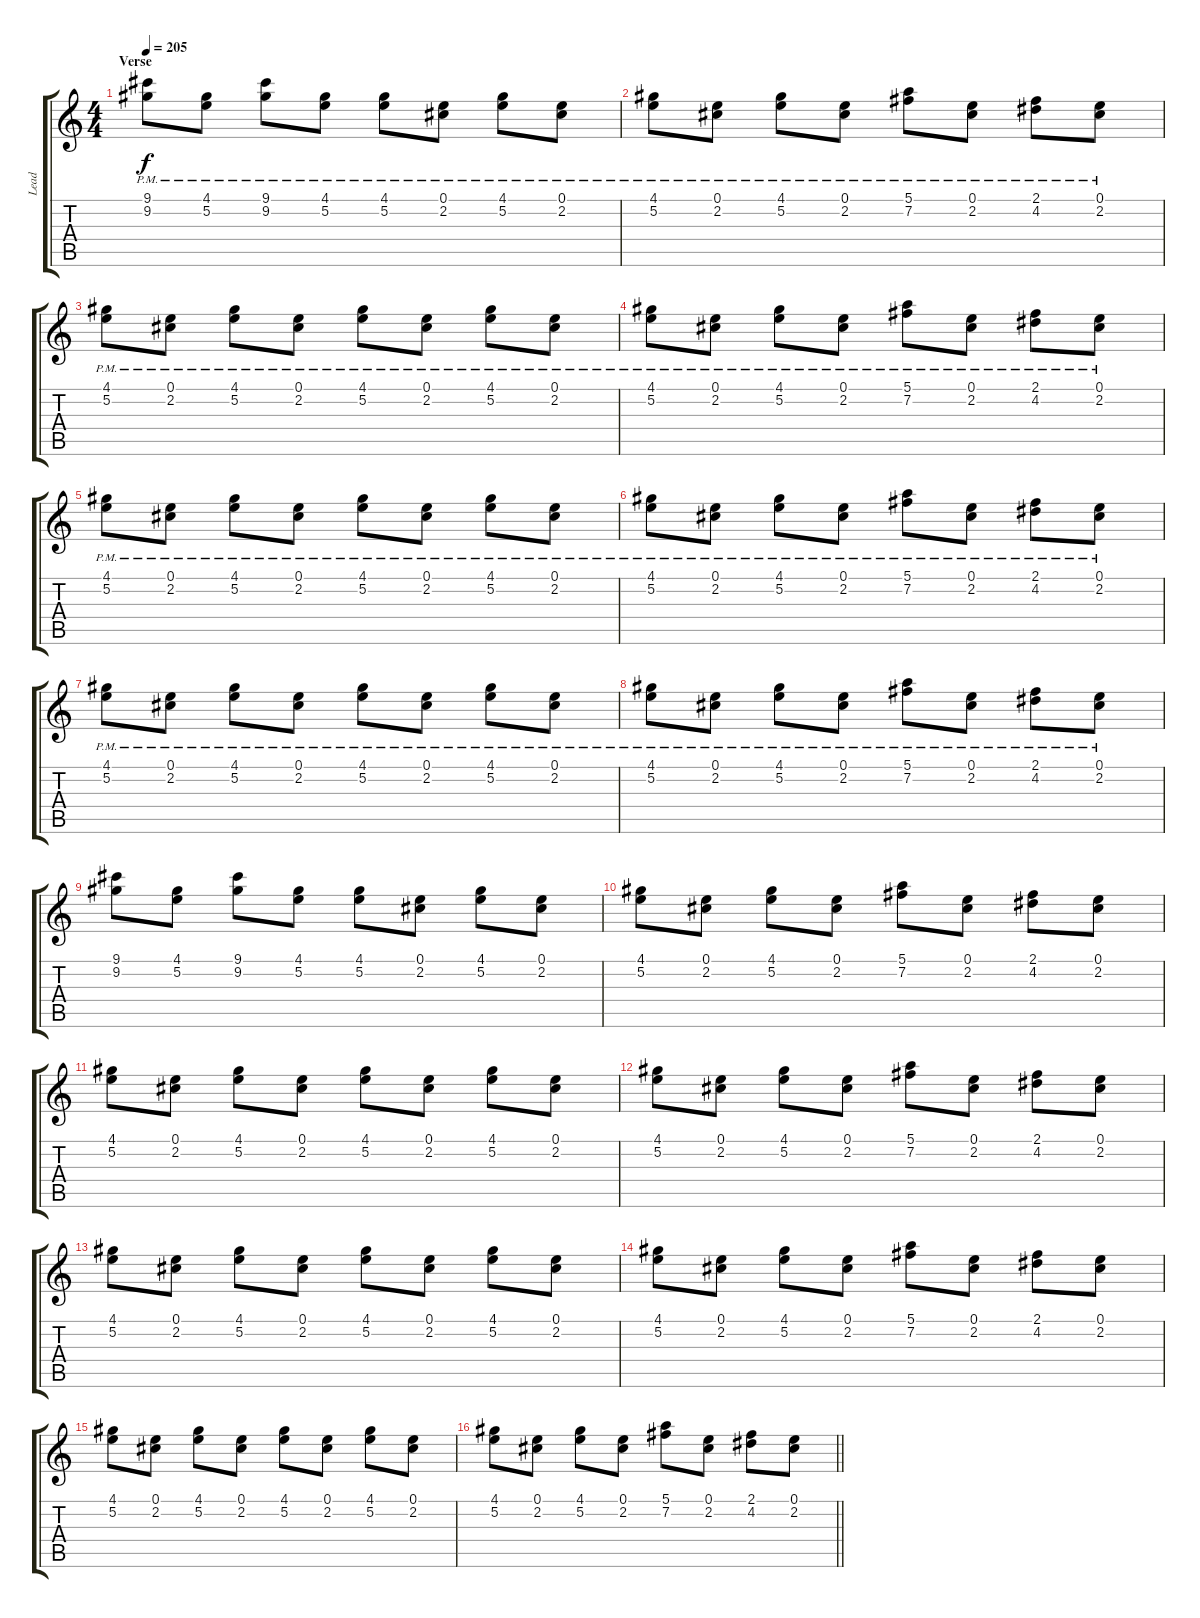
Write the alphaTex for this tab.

\track ("Lead" "Lead") {instrument overdrivenguitar}
\staff {score tabs}
\tuning (E4 B3 G3 D3 A2 E2) {hide}
\ts (4 4)
\section ("" "Verse")
\tempo 205
\clef g2
\ks c
(9.1{pm} 9.2{pm}).8{dy f} (4.1{pm} 5.2{pm}).8 (9.1{pm} 9.2{pm}).8 (4.1{pm} 5.2{pm}).8 (4.1{pm} 5.2{pm}).8 (0.1{pm} 2.2{pm}).8 (4.1{pm} 5.2{pm}).8 (0.1{pm} 2.2{pm}).8 |
(4.1{pm} 5.2{pm}).8 (0.1{pm} 2.2{pm}).8 (4.1{pm} 5.2{pm}).8 (0.1{pm} 2.2{pm}).8 (5.1{pm} 7.2{pm}).8 (0.1{pm} 2.2{pm}).8 (2.1{pm} 4.2{pm}).8 (0.1{pm} 2.2{pm}).8 |
(4.1{pm} 5.2{pm}).8 (0.1{pm} 2.2{pm}).8 (4.1{pm} 5.2{pm}).8 (0.1{pm} 2.2{pm}).8 (4.1{pm} 5.2{pm}).8 (0.1{pm} 2.2{pm}).8 (4.1{pm} 5.2{pm}).8 (0.1{pm} 2.2{pm}).8 |
(4.1{pm} 5.2{pm}).8 (0.1{pm} 2.2{pm}).8 (4.1{pm} 5.2{pm}).8 (0.1{pm} 2.2{pm}).8 (5.1{pm} 7.2{pm}).8 (0.1{pm} 2.2{pm}).8 (2.1{pm} 4.2{pm}).8 (0.1{pm} 2.2{pm}).8 |
(4.1{pm} 5.2{pm}).8 (0.1{pm} 2.2{pm}).8 (4.1{pm} 5.2{pm}).8 (0.1{pm} 2.2{pm}).8 (4.1{pm} 5.2{pm}).8 (0.1{pm} 2.2{pm}).8 (4.1{pm} 5.2{pm}).8 (0.1{pm} 2.2{pm}).8 |
(4.1{pm} 5.2{pm}).8 (0.1{pm} 2.2{pm}).8 (4.1{pm} 5.2{pm}).8 (0.1{pm} 2.2{pm}).8 (5.1{pm} 7.2{pm}).8 (0.1{pm} 2.2{pm}).8 (2.1{pm} 4.2{pm}).8 (0.1{pm} 2.2{pm}).8 |
(4.1{pm} 5.2{pm}).8 (0.1{pm} 2.2{pm}).8 (4.1{pm} 5.2{pm}).8 (0.1{pm} 2.2{pm}).8 (4.1{pm} 5.2{pm}).8 (0.1{pm} 2.2{pm}).8 (4.1{pm} 5.2{pm}).8 (0.1{pm} 2.2{pm}).8 |
(4.1{pm} 5.2{pm}).8 (0.1{pm} 2.2{pm}).8 (4.1{pm} 5.2{pm}).8 (0.1{pm} 2.2{pm}).8 (5.1{pm} 7.2{pm}).8 (0.1{pm} 2.2{pm}).8 (2.1{pm} 4.2{pm}).8 (0.1{pm} 2.2{pm}).8 |
(9.1 9.2).8 (4.1 5.2).8 (9.1 9.2).8 (4.1 5.2).8 (4.1 5.2).8 (0.1 2.2).8 (4.1 5.2).8 (0.1 2.2).8 |
(4.1 5.2).8 (0.1 2.2).8 (4.1 5.2).8 (0.1 2.2).8 (5.1 7.2).8 (0.1 2.2).8 (2.1 4.2).8 (0.1 2.2).8 |
(4.1 5.2).8 (0.1 2.2).8 (4.1 5.2).8 (0.1 2.2).8 (4.1 5.2).8 (0.1 2.2).8 (4.1 5.2).8 (0.1 2.2).8 |
(4.1 5.2).8 (0.1 2.2).8 (4.1 5.2).8 (0.1 2.2).8 (5.1 7.2).8 (0.1 2.2).8 (2.1 4.2).8 (0.1 2.2).8 |
(4.1 5.2).8 (0.1 2.2).8 (4.1 5.2).8 (0.1 2.2).8 (4.1 5.2).8 (0.1 2.2).8 (4.1 5.2).8 (0.1 2.2).8 |
(4.1 5.2).8 (0.1 2.2).8 (4.1 5.2).8 (0.1 2.2).8 (5.1 7.2).8 (0.1 2.2).8 (2.1 4.2).8 (0.1 2.2).8 |
(4.1 5.2).8 (0.1 2.2).8 (4.1 5.2).8 (0.1 2.2).8 (4.1 5.2).8 (0.1 2.2).8 (4.1 5.2).8 (0.1 2.2).8 |
\barLineRight lightlight
(4.1 5.2).8 (0.1 2.2).8 (4.1 5.2).8 (0.1 2.2).8 (5.1 7.2).8 (0.1 2.2).8 (2.1 4.2).8 (0.1 2.2).8
